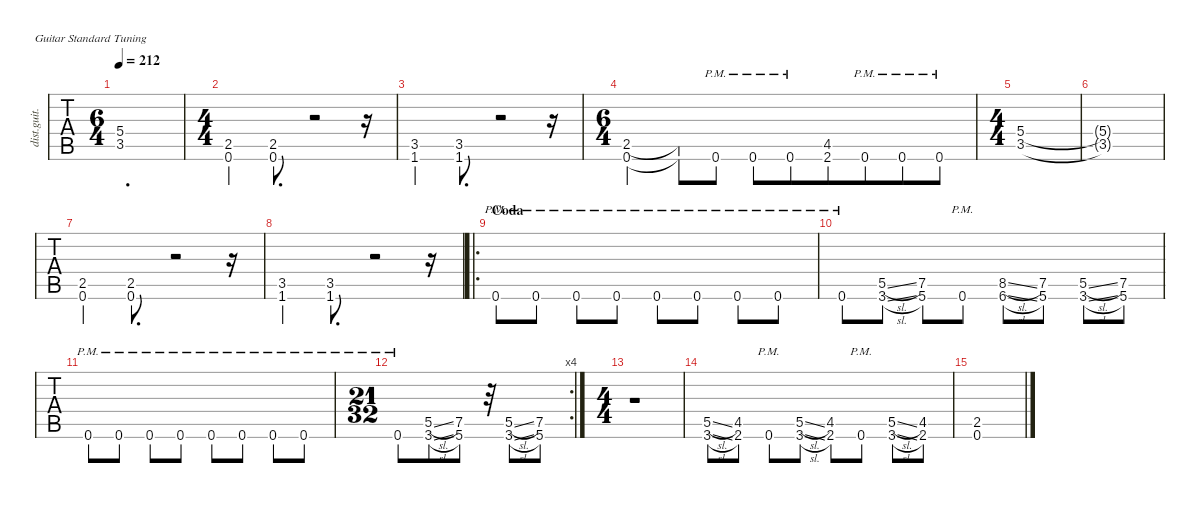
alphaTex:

\defaultSystemsLayout 4
\hideDynamics
\bracketExtendMode nobrackets
\track ("Rhythm Guitar (James)" "dist.guit.") {defaultSystemsLayout 4 multiBarRest instrument distortionguitar}
\staff {tabs}
\tuning (E4 B3 G3 D3 A2 E2)
\ts (6 4)
\tempo 212
\clef g2
\ks c
(3.5 5.4).1{d dy f} |
\ts (4 4)
\beaming (8 2 2 2 2)
(0.6{st} 2.5{st}).4{dy mf} (0.6 2.5).8{d} r.2 r.16 |
(1.6{st} 3.5{st}).4 (1.6 3.5).8{d} r.2 r.16 |
\ts (6 4)
\beaming (8 6 6)
(0.6 2.5).2{dy f} (0.6{t} 2.5{t}).8 0.6{pm}.8 0.6{pm}.8 0.6{pm}.8 (2.6{acc #} 4.5{acc #}).8 0.6{pm}.8 0.6{pm}.8 0.6{pm}.8 |
\ts (4 4)
\beaming (8 2 2 2 2)
(3.5 5.4).1 |
(5.4{t} 3.5{t}).1 |
(0.6{st} 2.5{st}).4{dy mf} (0.6 2.5).8{d} r.2 r.16 |
(1.6{st} 3.5{st}).4 (1.6 3.5).8{d} r.2 r.16 |
\ro
\section ("" "Coda")
0.6{pm}.8 0.6{pm}.8 0.6{pm}.8 0.6{pm}.8 0.6{pm}.8 0.6{pm}.8 0.6{pm}.8 0.6{pm}.8 |
0.6{pm}.8 (3.6{sl} 5.5{sl}).8 (7.5 5.6).8 0.6{pm}.8 (6.6{sl acc #} 8.5{sl}).8 (7.5 5.6).8 (3.6{sl} 5.5{sl}).8 (7.5 5.6).8 |
0.6{pm}.8 0.6{pm}.8 0.6{pm}.8 0.6{pm}.8 0.6{pm}.8 0.6{pm}.8 0.6{pm}.8 0.6{pm}.8 |
\rc 4
\ts (21 32)
\beaming (8 3 2)
0.6{pm}.8 (3.6{sl} 5.5{sl}).8 (7.5 5.6).8 r.32 (3.6{sl} 5.5{sl}).8 (7.5 5.6).8 |
\ts (4 4)
\beaming (8 2 2 2 2)
r.1 |
(3.6{sl} 5.5{sl}).8 (2.6{acc #} 4.5{acc #}).8 0.6{pm}.8 (3.6{sl} 5.5{sl}).8 (2.6{acc #} 4.5{acc #}).8 0.6{pm}.8 (3.6{sl} 5.5{sl}).8 (2.6{acc #} 4.5{acc #}).8 |
(0.6 2.5).1
